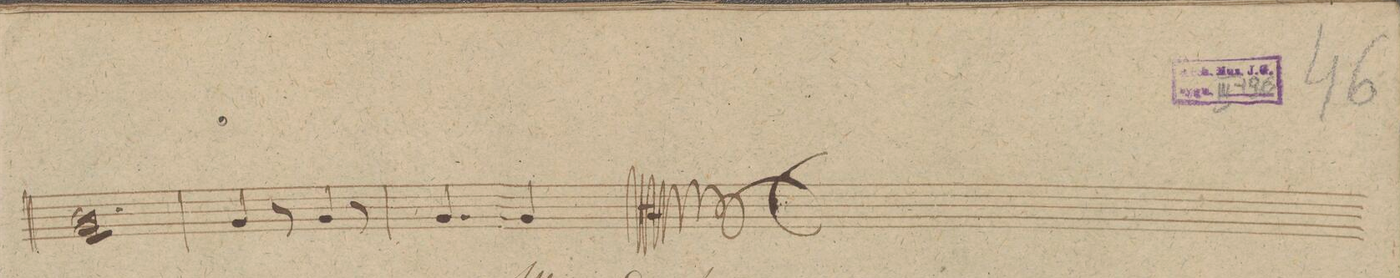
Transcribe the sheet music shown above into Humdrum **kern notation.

**kern	**dynam
*I"Alto Viola	*
*clefC3	*
*k[]	*
*M6/8	*
8A\L 8c	.
8A\ 8c	.
8A\ 8c	.
8A\ 8c	.
8A\ 8c	.
8A\J 8c	.
=153	=153
4A/	.
8r	.
4A/	.
8r	.
=154	=154
4.A/	.
4A/	.
8ryy	.
==	==
*-	*-
